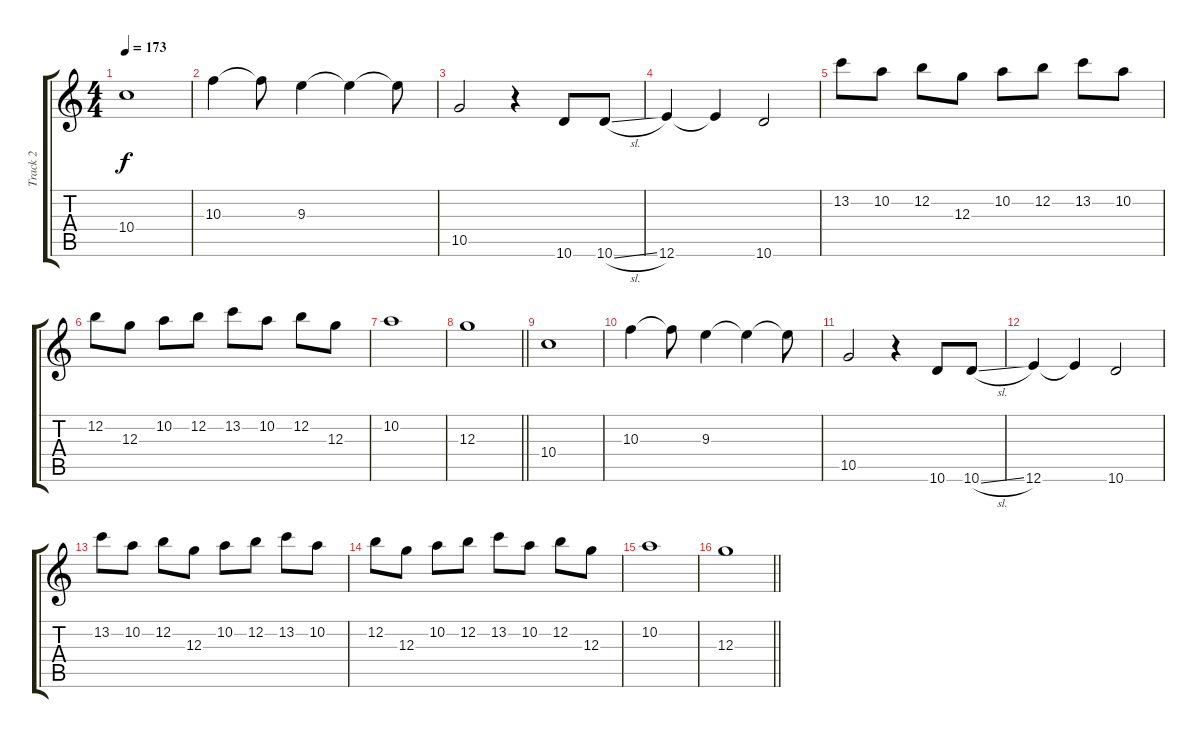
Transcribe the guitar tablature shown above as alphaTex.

\track ("Track 2" "Track 2") {instrument overdrivenguitar}
\staff {score tabs}
\tuning (E4 B3 G3 D3 A2 E2) {hide}
\ts (4 4)
\tempo 173
\clef g2
\ks c
10.4.1{dy f} |
10.3.4 10.3{t}.8 9.3.4 9.3{t}.4 9.3{t}.8 |
10.5.2 r.4 10.6.8 10.6{sl}.8 |
12.6.4 12.6{t}.4 10.6.2 |
13.2.8 10.2.8 12.2.8 12.3.8 10.2.8 12.2.8 13.2.8 10.2.8 |
12.2.8 12.3.8 10.2.8 12.2.8 13.2.8 10.2.8 12.2.8 12.3.8 |
10.2.1 |
\barLineRight lightlight
12.3.1 |
10.4.1 |
10.3.4 10.3{t}.8 9.3.4 9.3{t}.4 9.3{t}.8 |
10.5.2 r.4 10.6.8 10.6{sl}.8 |
12.6.4 12.6{t}.4 10.6.2 |
13.2.8 10.2.8 12.2.8 12.3.8 10.2.8 12.2.8 13.2.8 10.2.8 |
12.2.8 12.3.8 10.2.8 12.2.8 13.2.8 10.2.8 12.2.8 12.3.8 |
10.2.1 |
\barLineRight lightlight
12.3.1
